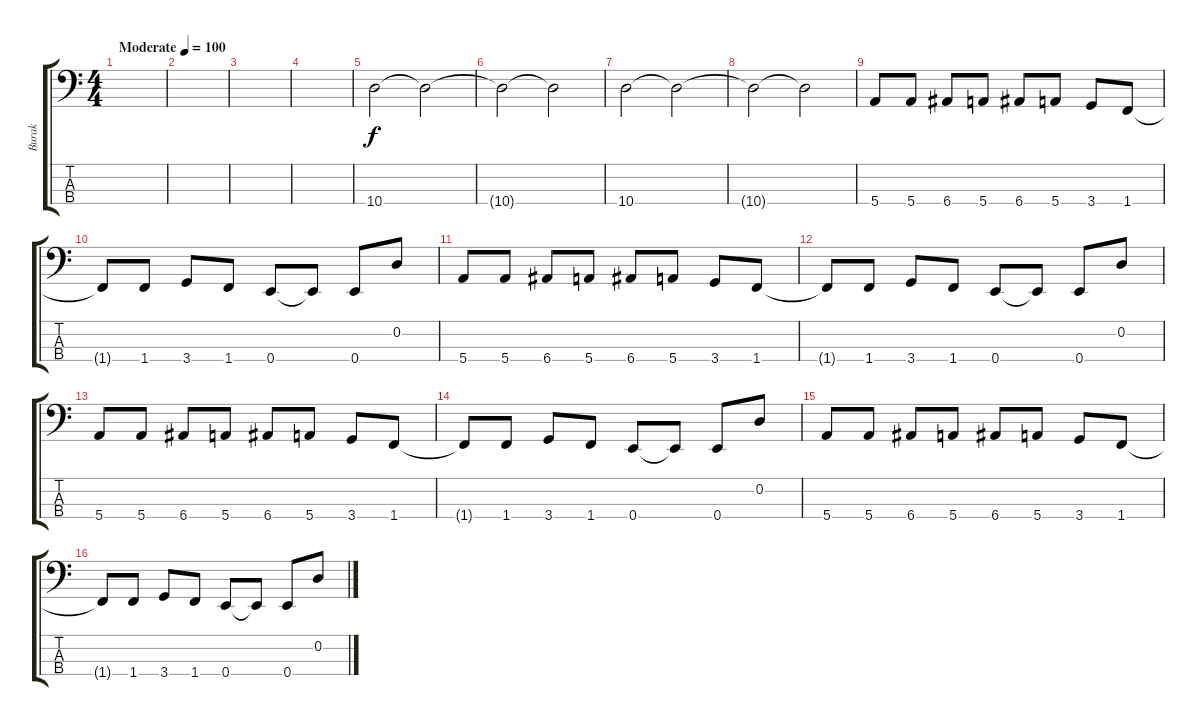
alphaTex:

\track ("Burak" "Burak") {instrument electricbassfinger bank 1}
\staff {score tabs}
\tuning (G2 D2 A1 E1) {hide}
\ts (4 4)
\tempo (100 "Moderate")
\clef f4
\ks c
|
|
|
|
10.4.2 10.4{t}.2 |
10.4{t}.2 10.4{t}.2 |
10.4.2 10.4{t}.2 |
10.4{t}.2 10.4{t}.2 |
5.4.8 5.4.8 6.4.8 5.4.8 6.4.8 5.4.8 3.4.8 1.4.8 |
1.4{t}.8 1.4.8 3.4.8 1.4.8 0.4.8 0.4{t}.8 0.4.8 0.2.8 |
5.4.8 5.4.8 6.4.8 5.4.8 6.4.8 5.4.8 3.4.8 1.4.8 |
1.4{t}.8 1.4.8 3.4.8 1.4.8 0.4.8 0.4{t}.8 0.4.8 0.2.8 |
5.4.8 5.4.8 6.4.8 5.4.8 6.4.8 5.4.8 3.4.8 1.4.8 |
1.4{t}.8 1.4.8 3.4.8 1.4.8 0.4.8 0.4{t}.8 0.4.8 0.2.8 |
5.4.8 5.4.8 6.4.8 5.4.8 6.4.8 5.4.8 3.4.8 1.4.8 |
1.4{t}.8 1.4.8 3.4.8 1.4.8 0.4.8 0.4{t}.8 0.4.8 0.2.8
